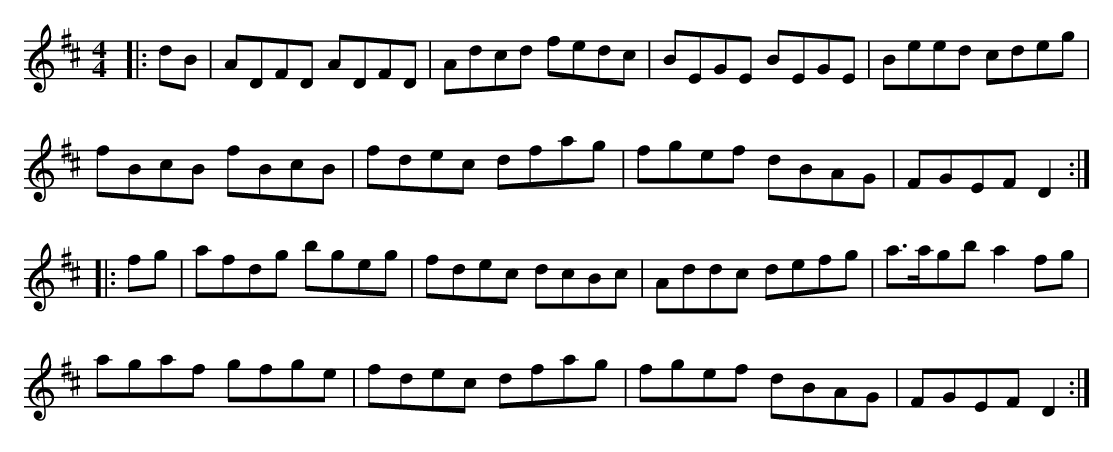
X:1
M:4/4
K:D
|:dB|ADFD ADFD|Adcd fedc|BEGE BEGE|Beed cdeg|
fBcB fBcB|fdec dfag|fgef dBAG|FGEF D2:|
|:fg|afdg bgeg|fdec dcBc|Addc defg|a>agb a2fg|
agaf gfge|fdec dfag|fgef dBAG|FGEF D2:|
